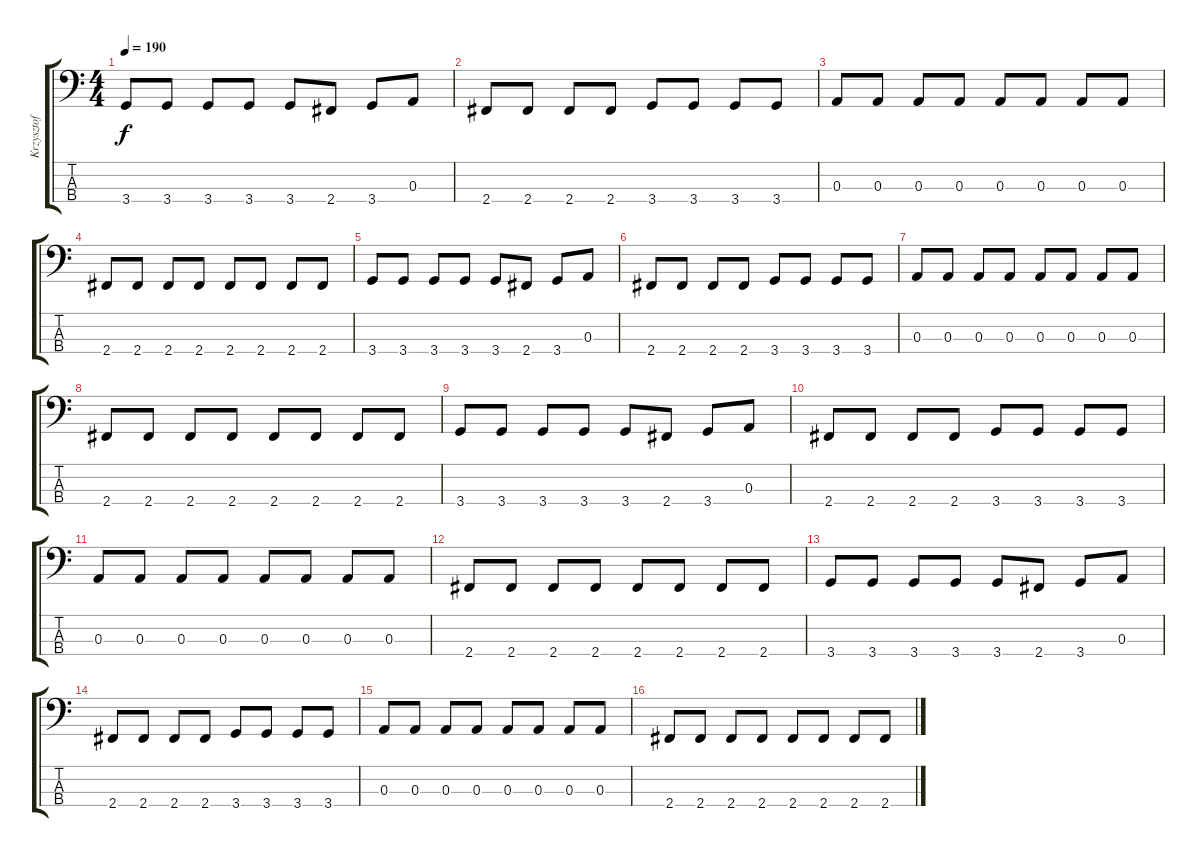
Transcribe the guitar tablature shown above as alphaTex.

\track ("Krzysztof Kieliszkiewicz" "Krzysztof ") {instrument acousticbass}
\staff {score tabs}
\tuning (G2 D2 A1 E1) {hide}
\ts (4 4)
\tempo 190
\clef f4
\ks c
3.4.8{dy f} 3.4.8 3.4.8 3.4.8 3.4.8 2.4.8 3.4.8 0.3.8 |
2.4.8 2.4.8 2.4.8 2.4.8 3.4.8 3.4.8 3.4.8 3.4.8 |
0.3.8 0.3.8 0.3.8 0.3.8 0.3.8 0.3.8 0.3.8 0.3.8 |
2.4.8 2.4.8 2.4.8 2.4.8 2.4.8 2.4.8 2.4.8 2.4.8 |
3.4.8 3.4.8 3.4.8 3.4.8 3.4.8 2.4.8 3.4.8 0.3.8 |
2.4.8 2.4.8 2.4.8 2.4.8 3.4.8 3.4.8 3.4.8 3.4.8 |
0.3.8 0.3.8 0.3.8 0.3.8 0.3.8 0.3.8 0.3.8 0.3.8 |
2.4.8 2.4.8 2.4.8 2.4.8 2.4.8 2.4.8 2.4.8 2.4.8 |
3.4.8 3.4.8 3.4.8 3.4.8 3.4.8 2.4.8 3.4.8 0.3.8 |
2.4.8 2.4.8 2.4.8 2.4.8 3.4.8 3.4.8 3.4.8 3.4.8 |
0.3.8 0.3.8 0.3.8 0.3.8 0.3.8 0.3.8 0.3.8 0.3.8 |
2.4.8 2.4.8 2.4.8 2.4.8 2.4.8 2.4.8 2.4.8 2.4.8 |
3.4.8 3.4.8 3.4.8 3.4.8 3.4.8 2.4.8 3.4.8 0.3.8 |
2.4.8 2.4.8 2.4.8 2.4.8 3.4.8 3.4.8 3.4.8 3.4.8 |
0.3.8 0.3.8 0.3.8 0.3.8 0.3.8 0.3.8 0.3.8 0.3.8 |
2.4.8 2.4.8 2.4.8 2.4.8 2.4.8 2.4.8 2.4.8 2.4.8
